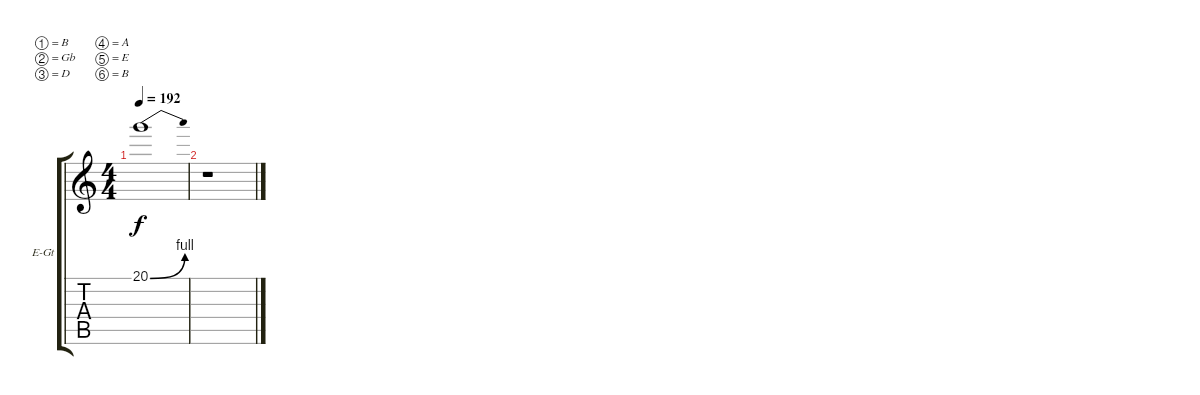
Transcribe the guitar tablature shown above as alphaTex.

\bracketExtendMode groupsimilarinstruments
\firstSystemTrackNameOrientation horizontal
\otherSystemsTrackNameOrientation horizontal
\track ("Lead Guitar 2" "E-Gt") {instrument overdrivenguitar}
\staff {score tabs}
\tuning (B3 Gb3 D3 A2 E2 B1)
\ts (4 4)
\tempo 192
\clef g2
\scale
0.333333
\ks c
20.1{be (bend 0 0 15 4)}.1{dy f} |
\scale
0.333333 r.1 |
\scale
0.333333 |
\scale
0.333333 |
\scale
0.333333 |
\scale
0.333333 |
\scale
0.333333 |
\scale
0.333333 |
\scale
0.333333 |
\scale
0.333333 |
\scale
0.333333 |
\scale
0.333333 |
\scale
0.333333 |
\scale
0.333333 |
\scale
0.333333 |
\scale
0.333333
